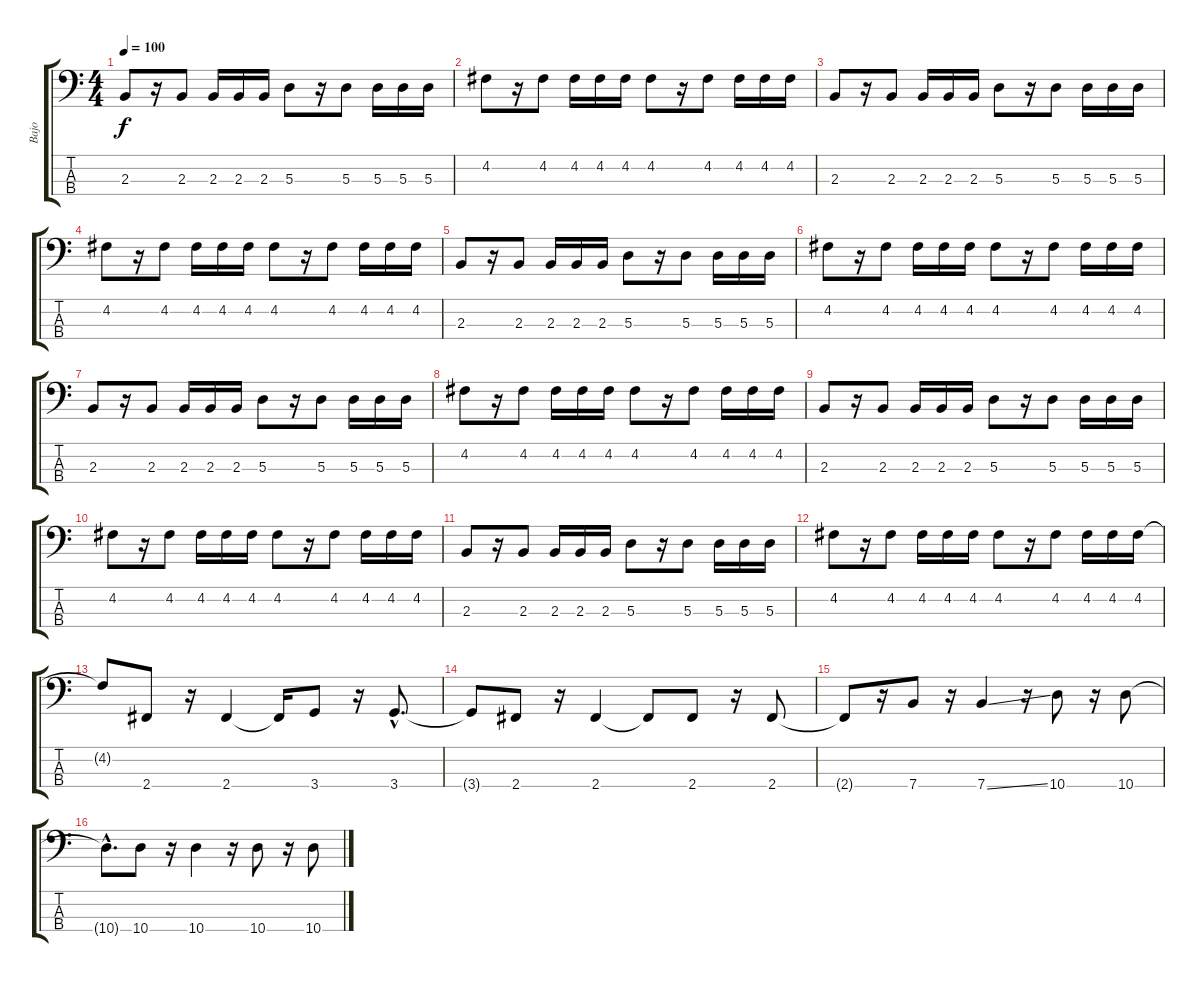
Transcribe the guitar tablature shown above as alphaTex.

\track ("Bajo" "Bajo") {instrument electricbassfinger}
\staff {score tabs}
\tuning (G2 D2 A1 E1) {hide}
\ts (4 4)
\tempo 100
\clef f4
\ks c
2.3.8{dy f} r.16 2.3.8 2.3.16 2.3.16 2.3.16 5.3.8 r.16 5.3.8 5.3.16 5.3.16 5.3.16 |
4.2.8 r.16 4.2.8 4.2.16 4.2.16 4.2.16 4.2.8 r.16 4.2.8 4.2.16 4.2.16 4.2.16 |
2.3.8 r.16 2.3.8 2.3.16 2.3.16 2.3.16 5.3.8 r.16 5.3.8 5.3.16 5.3.16 5.3.16 |
4.2.8 r.16 4.2.8 4.2.16 4.2.16 4.2.16 4.2.8 r.16 4.2.8 4.2.16 4.2.16 4.2.16 |
2.3.8 r.16 2.3.8 2.3.16 2.3.16 2.3.16 5.3.8 r.16 5.3.8 5.3.16 5.3.16 5.3.16 |
4.2.8 r.16 4.2.8 4.2.16 4.2.16 4.2.16 4.2.8 r.16 4.2.8 4.2.16 4.2.16 4.2.16 |
2.3.8 r.16 2.3.8 2.3.16 2.3.16 2.3.16 5.3.8 r.16 5.3.8 5.3.16 5.3.16 5.3.16 |
4.2.8 r.16 4.2.8 4.2.16 4.2.16 4.2.16 4.2.8 r.16 4.2.8 4.2.16 4.2.16 4.2.16 |
2.3.8 r.16 2.3.8 2.3.16 2.3.16 2.3.16 5.3.8 r.16 5.3.8 5.3.16 5.3.16 5.3.16 |
4.2.8 r.16 4.2.8 4.2.16 4.2.16 4.2.16 4.2.8 r.16 4.2.8 4.2.16 4.2.16 4.2.16 |
2.3.8 r.16 2.3.8 2.3.16 2.3.16 2.3.16 5.3.8 r.16 5.3.8 5.3.16 5.3.16 5.3.16 |
4.2.8 r.16 4.2.8 4.2.16 4.2.16 4.2.16 4.2.8 r.16 4.2.8 4.2.16 4.2.16 4.2.16 |
4.2{t}.8 2.4.8 r.16 2.4.4 2.4{t}.16 3.4.8 r.16 3.4{hac}.8{d} |
3.4{t}.8 2.4.8 r.16 2.4.4 2.4{t}.8 2.4.8 r.16 2.4.8 |
2.4{t}.8 r.16 7.4.8 r.16 7.4{ss}.4 r.16 10.4.8 r.16 10.4.8 |
10.4{hac t}.8{d} 10.4.8 r.16 10.4.4 r.16 10.4.8 r.16 10.4.8
